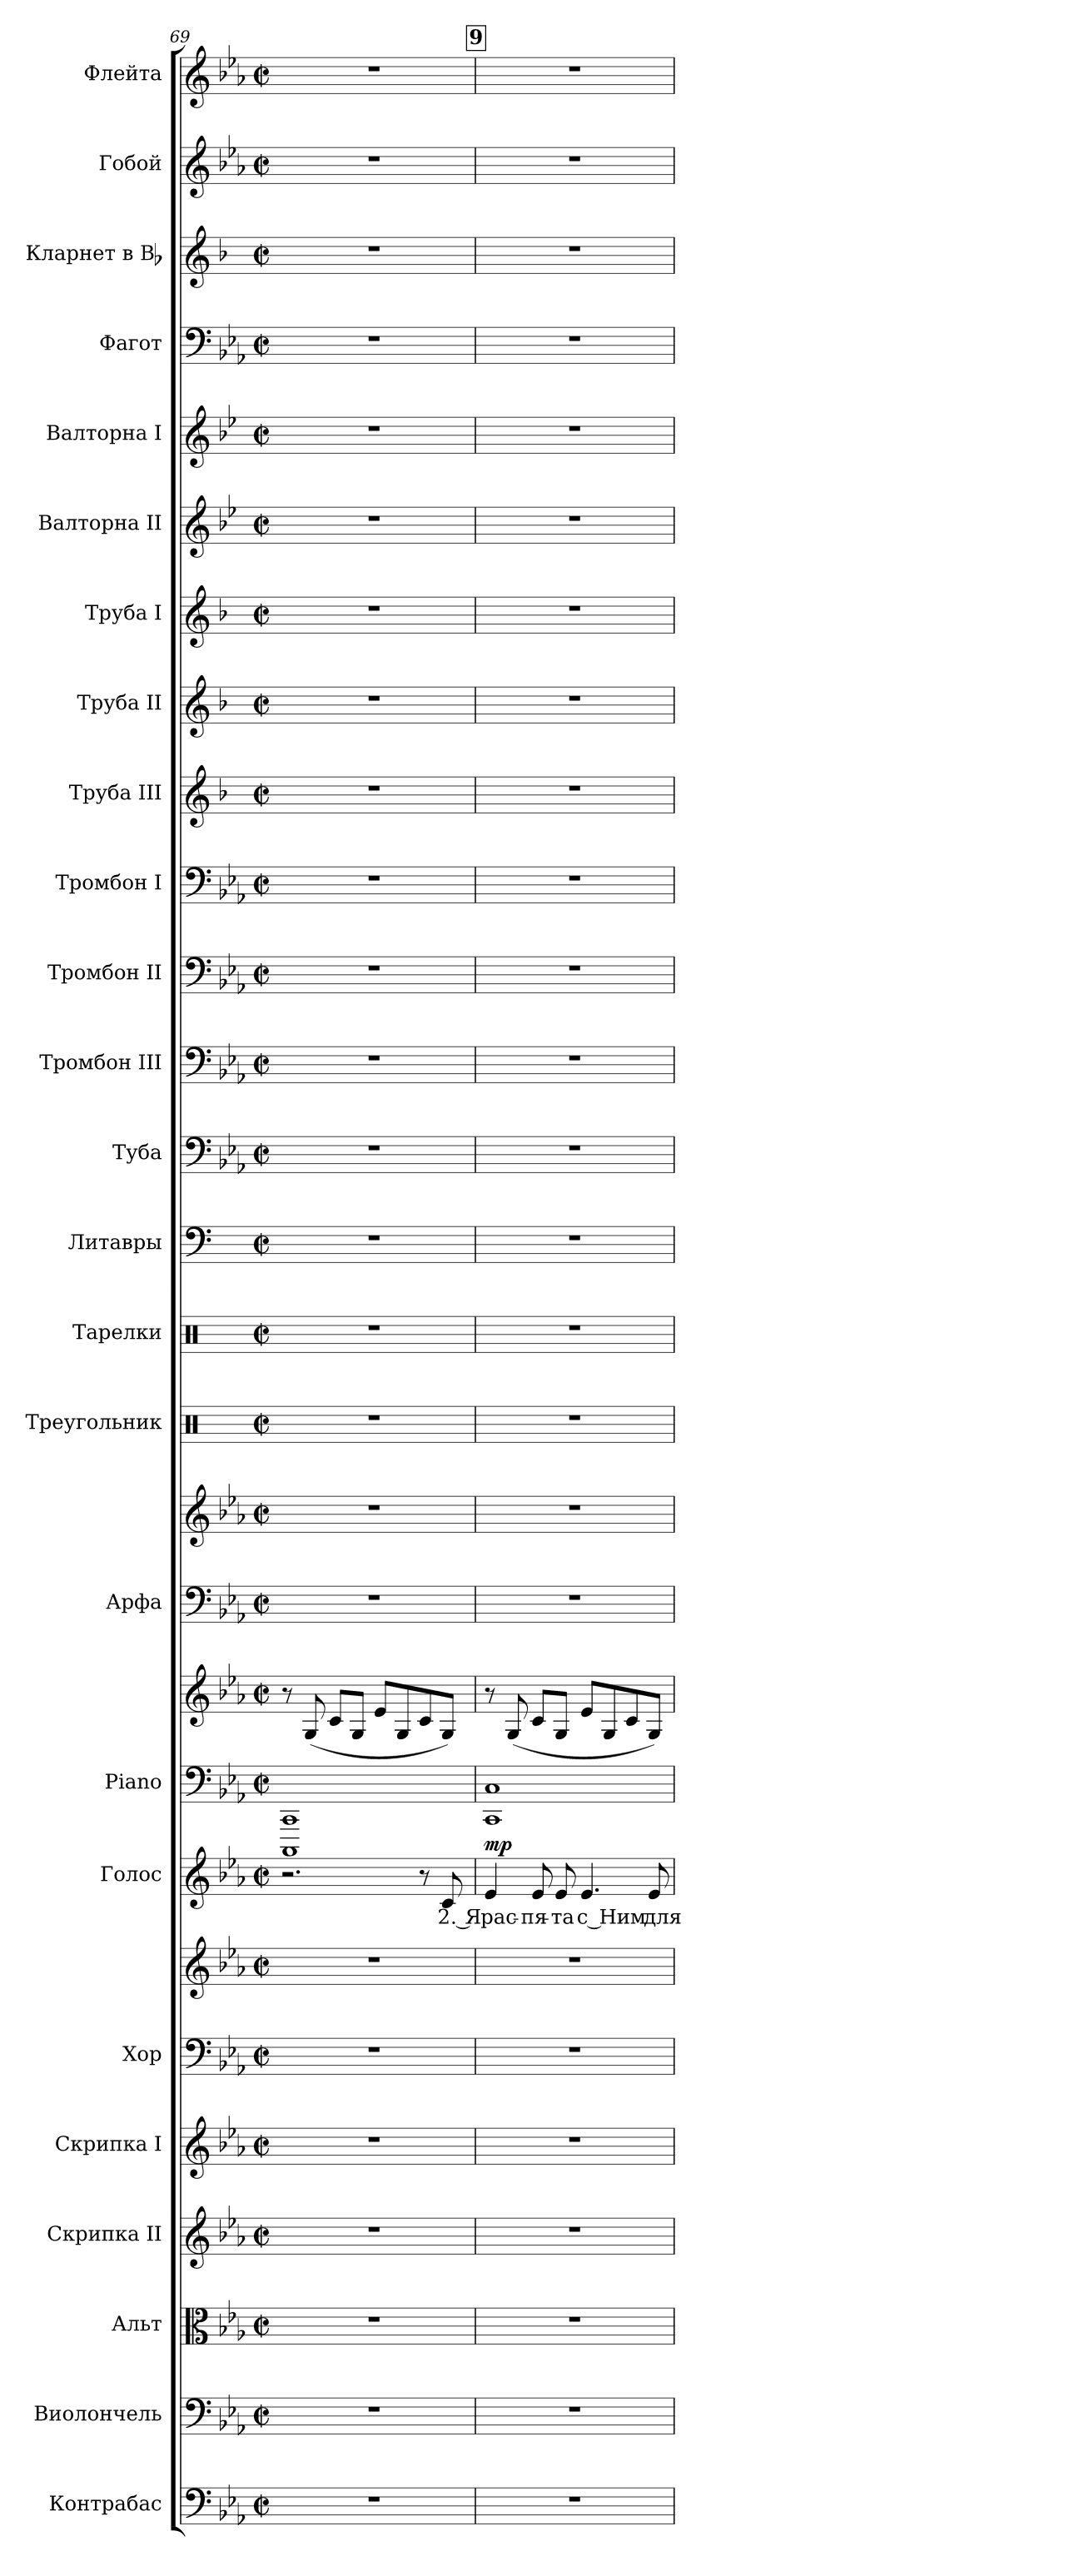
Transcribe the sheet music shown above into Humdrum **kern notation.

**kern	**kern	**kern	**kern	**kern	**kern	**kern	**kern	**text	**dynam	**kern	**kern	**kern	**kern	**kern	**kern	**kern	**kern	**kern	**kern	**kern	**kern	**kern	**kern	**kern	**kern	**kern	**kern	**kern	**kern
*part25	*part24	*part23	*part22	*part21	*part20	*part20	*part19	*part19	*part19	*part18	*part18	*part17	*part17	*part16	*part15	*part14	*part13	*part12	*part11	*part10	*part9	*part8	*part7	*part6	*part5	*part4	*part3	*part2	*part1
*staff28	*staff27	*staff26	*staff25	*staff24	*staff23	*staff22	*staff21	*staff21	*staff21	*staff20	*staff19	*staff18	*staff17	*staff16	*staff15	*staff14	*staff13	*staff12	*staff11	*staff10	*staff9	*staff8	*staff7	*staff6	*staff5	*staff4	*staff3	*staff2	*staff1
*I"Контрабас	*I"Виолончель	*I"Альт	*I"Скрипка II	*I"Скрипка I	*I"Хор	*	*I"Голос	*	*	*I"Piano	*	*I"Арфа	*	*I"Треугольник	*I"Тарелки	*I"Литавры	*I"Туба	*I"Тромбон III	*I"Тромбон II	*I"Тромбон I	*I"Труба III	*I"Труба II	*I"Труба I	*I"Валторна II	*I"Валторна I	*I"Фагот	*I"Кларнет в Bb	*I"Гобой	*I"Флейта
*	*	*	*I'Скр. II	*I'Скр. I	*	*	*	*	*	*I'Pno.	*	*	*	*	*	*	*	*I'Тромб. III	*I'Тромб. II	*I'Тромб. I	*I'Трб. III	*I'Трб. II	*I'Трб. I	*I'Валт. II	*I'Валт. I	*	*	*	*
*clefF4	*clefF4	*clefC3	*clefG2	*clefG2	*clefF4	*clefG2	*clefG2	*	*	*clefF4	*clefG2	*clefF4	*clefG2	*clefX	*clefX	*clefF4	*clefF4	*clefF4	*clefF4	*clefF4	*clefG2	*clefG2	*clefG2	*clefG2	*clefG2	*clefF4	*clefG2	*clefG2	*clefG2
*ITrd7c12	*	*	*	*	*	*	*	*	*	*	*	*	*	*	*	*	*	*	*	*	*ITrd1c2	*ITrd1c2	*ITrd1c2	*ITrd4c7	*ITrd4c7	*	*ITrd1c2	*	*
*k[b-e-a-]	*k[b-e-a-]	*k[b-e-a-]	*k[b-e-a-]	*k[b-e-a-]	*k[b-e-a-]	*k[b-e-a-]	*k[b-e-a-]	*	*	*k[b-e-a-]	*k[b-e-a-]	*k[b-e-a-]	*k[b-e-a-]	*k[]	*k[]	*k[]	*k[b-e-a-]	*k[b-e-a-]	*k[b-e-a-]	*k[b-e-a-]	*k[b-e-a-]	*k[b-e-a-]	*k[b-e-a-]	*k[b-e-a-]	*k[b-e-a-]	*k[b-e-a-]	*k[b-e-a-]	*k[b-e-a-]	*k[b-e-a-]
*c:	*c:	*c:	*c:	*c:	*c:	*c:	*c:	*	*	*c:	*c:	*c:	*c:	*C:	*C:	*a:	*c:	*c:	*c:	*c:	*c:	*c:	*c:	*c:	*c:	*c:	*c:	*c:	*c:
*M2/2	*M2/2	*M2/2	*M2/2	*M2/2	*M2/2	*M2/2	*M2/2	*	*	*M2/2	*M2/2	*M2/2	*M2/2	*M2/2	*M2/2	*M2/2	*M2/2	*M2/2	*M2/2	*M2/2	*M2/2	*M2/2	*M2/2	*M2/2	*M2/2	*M2/2	*M2/2	*M2/2	*M2/2
*met(c|)	*met(c|)	*met(c|)	*met(c|)	*met(c|)	*met(c|)	*met(c|)	*met(c|)	*	*	*met(c|)	*met(c|)	*met(c|)	*met(c|)	*met(c|)	*met(c|)	*met(c|)	*met(c|)	*met(c|)	*met(c|)	*met(c|)	*met(c|)	*met(c|)	*met(c|)	*met(c|)	*met(c|)	*met(c|)	*met(c|)	*met(c|)	*met(c|)
=69	=69	=69	=69	=69	=69	=69	=69	=69	=69	=69	=69	=69	=69	=69	=69	=69	=69	=69	=69	=69	=69	=69	=69	=69	=69	=69	=69	=69	=69
1r	1r	1r	1r	1r	1r	1r	2.r	.	.	1CCCi 1CCi	8r	1r	1r	1r	1r	1r	1r	1r	1r	1r	1r	1r	1r	1r	1r	1r	1r	1r	1r
.	.	.	.	.	.	.	.	.	.	.	(8Gi/	.	.	.	.	.	.	.	.	.	.	.	.	.	.	.	.	.	.
.	.	.	.	.	.	.	.	.	.	.	8ci/L	.	.	.	.	.	.	.	.	.	.	.	.	.	.	.	.	.	.
.	.	.	.	.	.	.	.	.	.	.	8Gi/J	.	.	.	.	.	.	.	.	.	.	.	.	.	.	.	.	.	.
.	.	.	.	.	.	.	.	.	.	.	8e-i/L	.	.	.	.	.	.	.	.	.	.	.	.	.	.	.	.	.	.
.	.	.	.	.	.	.	.	.	.	.	8Gi/	.	.	.	.	.	.	.	.	.	.	.	.	.	.	.	.	.	.
.	.	.	.	.	.	.	8r	.	.	.	8ci/	.	.	.	.	.	.	.	.	.	.	.	.	.	.	.	.	.	.
!	!	!	!	!	!	!	!	!LO:LY:b:color=#000000	!	!	!	!	!	!	!	!	!	!	!	!	!	!	!	!	!	!	!	!	!
.	.	.	.	.	.	.	8ci/	2. Я	.	.	8Gi/J)	.	.	.	.	.	.	.	.	.	.	.	.	.	.	.	.	.	.
!!LO:REH:place=s1:B:color=#000000:enc=box:fs=9.9988:t=9
=70	=70	=70	=70	=70	=70	=70	=70	=70	=70	=70	=70	=70	=70	=70	=70	=70	=70	=70	=70	=70	=70	=70	=70	=70	=70	=70	=70	=70	=70
!	!	!	!	!	!	!	!	!LO:LY:b:color=#000000	!	!	!	!	!	!	!	!	!	!	!	!	!	!	!	!	!	!	!	!	!
1r	1r	1r	1r	1r	1r	1r	4e-i/	рас-	mp	1CCi 1Ci	8r	1r	1r	1r	1r	1r	1r	1r	1r	1r	1r	1r	1r	1r	1r	1r	1r	1r	1r
.	.	.	.	.	.	.	.	.	.	.	(8Gi/	.	.	.	.	.	.	.	.	.	.	.	.	.	.	.	.	.	.
!	!	!	!	!	!	!	!	!LO:LY:b:color=#000000	!	!	!	!	!	!	!	!	!	!	!	!	!	!	!	!	!	!	!	!	!
.	.	.	.	.	.	.	8e-i/	-пя-	.	.	8ci/L	.	.	.	.	.	.	.	.	.	.	.	.	.	.	.	.	.	.
!	!	!	!	!	!	!	!	!LO:LY:b:color=#000000	!	!	!	!	!	!	!	!	!	!	!	!	!	!	!	!	!	!	!	!	!
.	.	.	.	.	.	.	8e-i/	-та	.	.	8Gi/J	.	.	.	.	.	.	.	.	.	.	.	.	.	.	.	.	.	.
!	!	!	!	!	!	!	!	!LO:LY:b:color=#000000	!	!	!	!	!	!	!	!	!	!	!	!	!	!	!	!	!	!	!	!	!
.	.	.	.	.	.	.	4.e-i/	с Ним	.	.	8e-i/L	.	.	.	.	.	.	.	.	.	.	.	.	.	.	.	.	.	.
.	.	.	.	.	.	.	.	.	.	.	8Gi/	.	.	.	.	.	.	.	.	.	.	.	.	.	.	.	.	.	.
.	.	.	.	.	.	.	.	.	.	.	8ci/	.	.	.	.	.	.	.	.	.	.	.	.	.	.	.	.	.	.
!	!	!	!	!	!	!	!	!LO:LY:b:color=#000000	!	!	!	!	!	!	!	!	!	!	!	!	!	!	!	!	!	!	!	!	!
.	.	.	.	.	.	.	8e-i/	для	.	.	8Gi/J)	.	.	.	.	.	.	.	.	.	.	.	.	.	.	.	.	.	.
=	=	=	=	=	=	=	=	=	=	=	=	=	=	=	=	=	=	=	=	=	=	=	=	=	=	=	=	=	=
*-	*-	*-	*-	*-	*-	*-	*-	*-	*-	*-	*-	*-	*-	*-	*-	*-	*-	*-	*-	*-	*-	*-	*-	*-	*-	*-	*-	*-	*-
